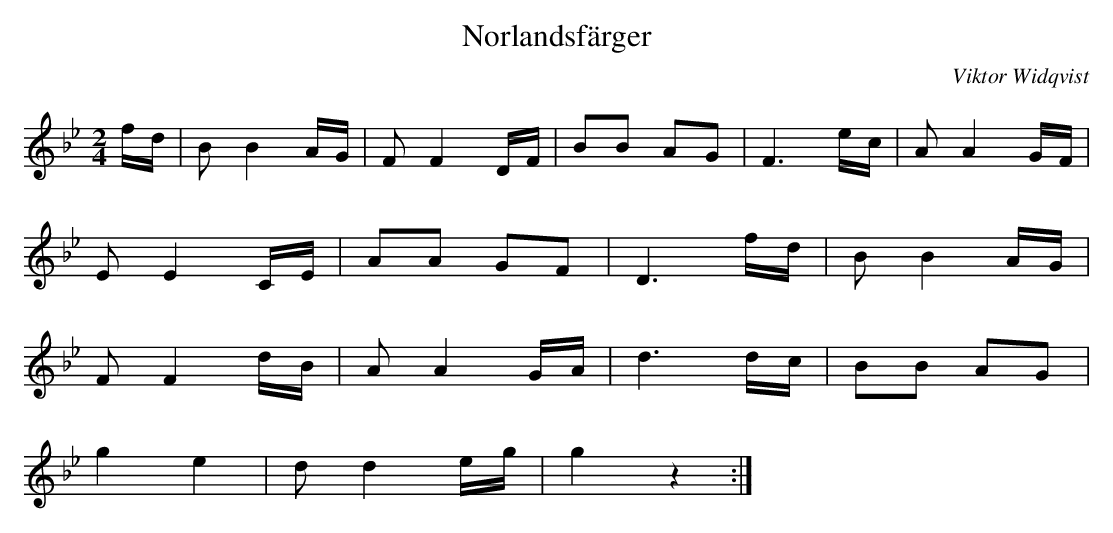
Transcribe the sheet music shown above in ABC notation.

X:1
T:Norlandsfärger
M:2/4
C:Viktor Widqvist
L:1/8
K:Bb
f/d/ | BB2A/G/ | FF2D/F/ | BB AG | F3e/c/ | AA2G/F/ |
EE2C/E/ | AA GF | D3f/d/ | BB2 A/G/ |
FF2d/B/ | AA2G/A/ | d3d/c/ | BB AG |
g2 e2 | dd2e/g/ | g2z2 :|
